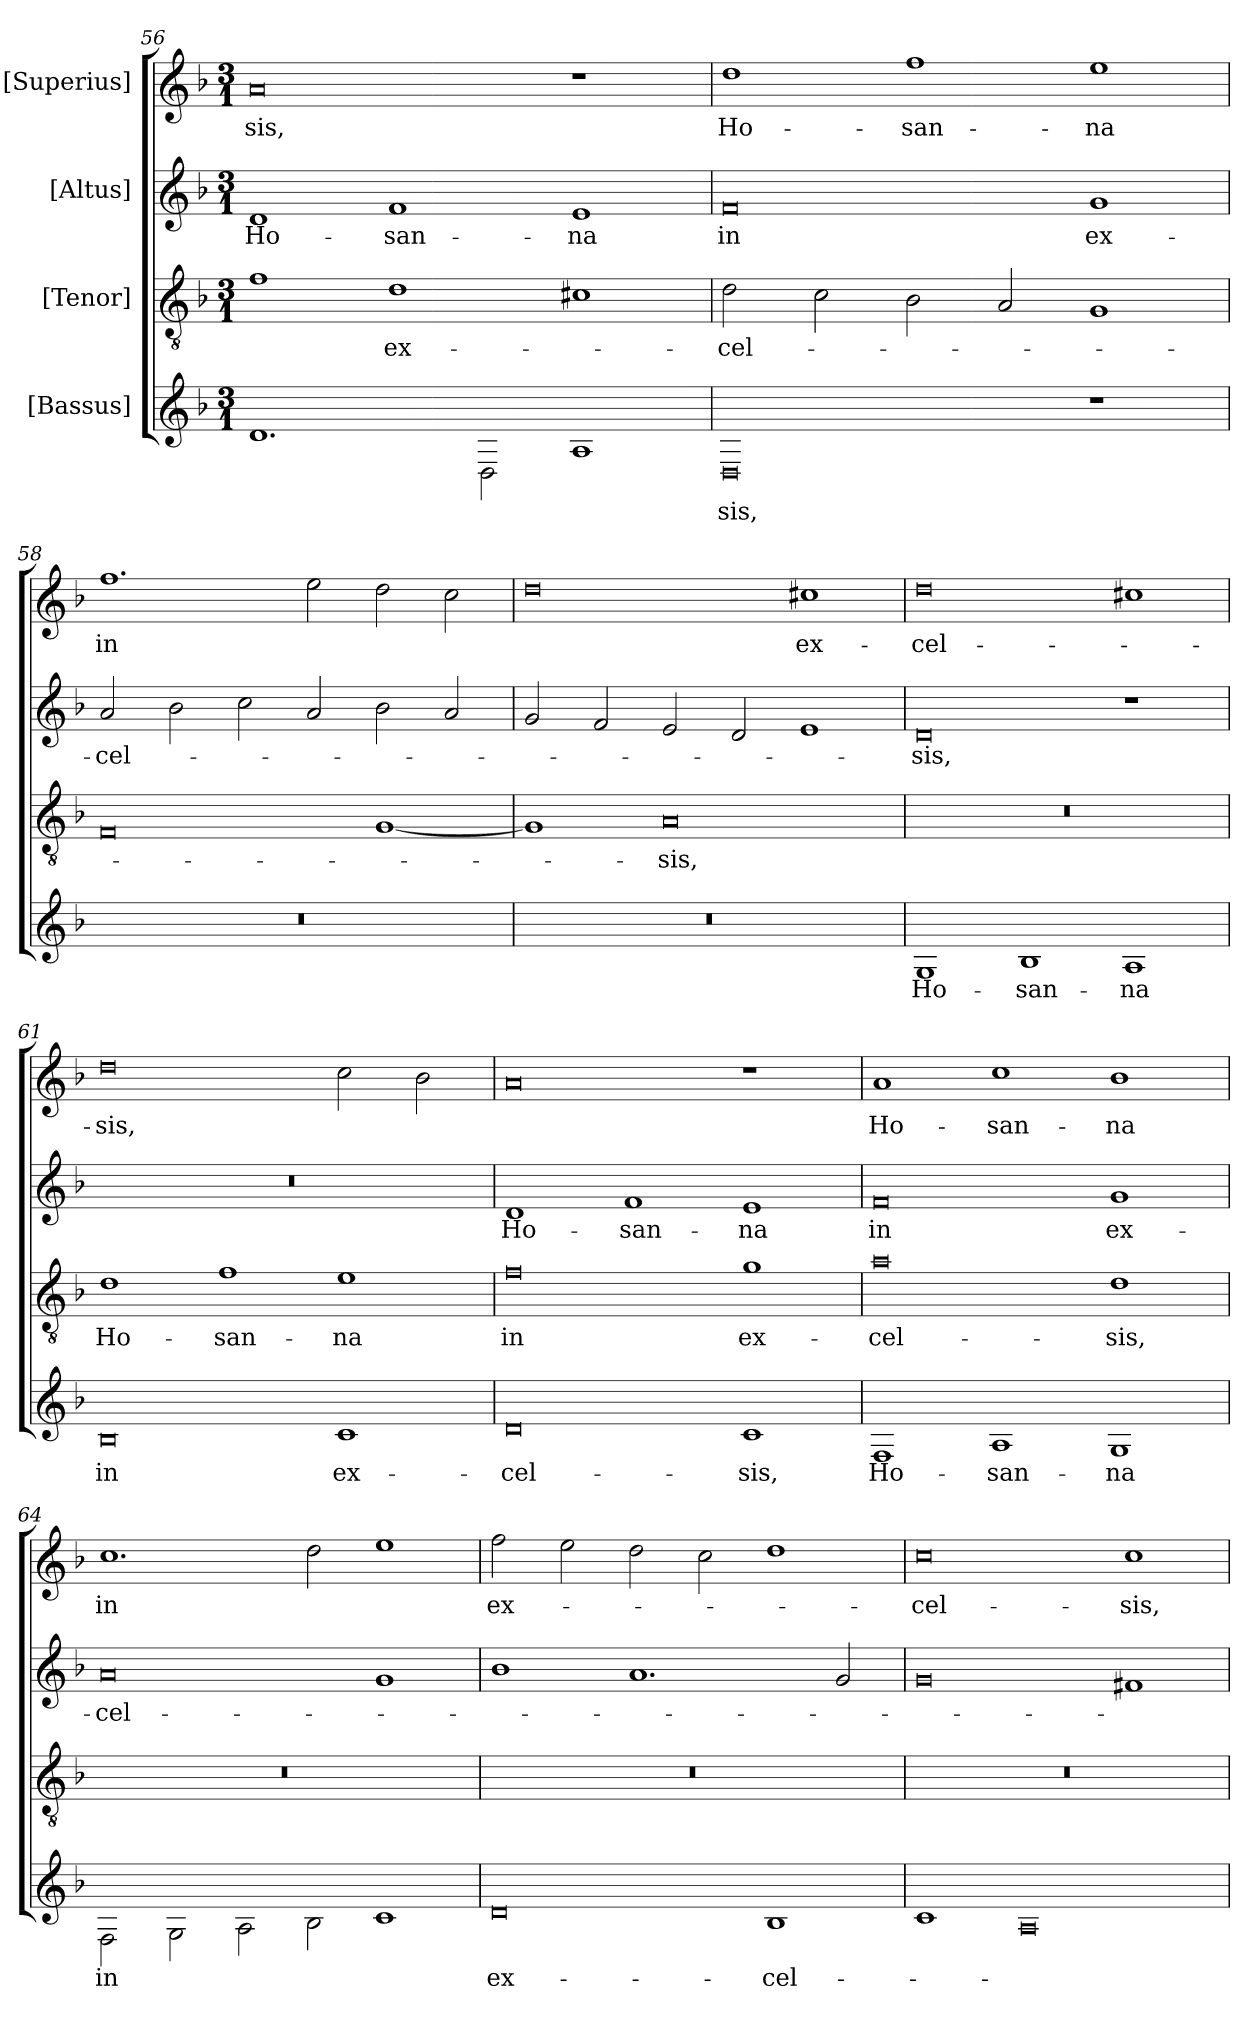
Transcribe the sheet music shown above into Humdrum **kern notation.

**kern	**text	**kern	**text	**kern	**text	**kern	**text
*part4	*part4	*part3	*part3	*part2	*part2	*part1	*part1
*staff4	*staff4	*staff3	*staff3	*staff2	*staff2	*staff1	*staff1
*I"[Bassus]	*	*I"[Tenor]	*	*I"[Altus]	*	*I"[Superius]	*
*clefG2	*	*clefGv2	*	*clefG2	*	*clefG2	*
*k[b-]	*	*k[b-]	*	*k[b-]	*	*k[b-]	*
*M3/1	*	*M3/1	*	*M3/1	*	*M3/1	*
=56	=56	=56	=56	=56	=56	=56	=56
1.d\	.	1f\	.	1d/	Ho-	0a/	-sis,
.	.	1d\	ex-	1f/	-san-	.	.
2D\	.	.	.	.	.	.	.
1A\	.	1c#X\	.	1e/	-na	1r	.
=57	=57	=57	=57	=57	=57	=57	=57
0D\	-sis,	2d\	-cel-	0f/	in	1dd\	Ho-
.	.	2c\	.	.	.	.	.
.	.	2B-\	.	.	.	1ff\	-san-
.	.	2A/	.	.	.	.	.
1r	.	1G/	.	1g/	ex-	1ee\	-na
=58	=58	=58	=58	=58	=58	=58	=58
0.r	.	0F/	.	2a/	-cel-	1.ff\	in
.	.	.	.	2b-\	.	.	.
.	.	.	.	2cc\	.	.	.
.	.	.	.	2a/	.	2ee\	.
.	.	[1G/	.	2b-\	.	2dd\	.
.	.	.	.	2a/	.	2cc\	.
=59	=59	=59	=59	=59	=59	=59	=59
0.r	.	1G/]	.	2g/	.	0dd\	.
.	.	.	.	2f/	.	.	.
.	.	0A/	-sis,	2e/	.	.	.
.	.	.	.	2d/	.	.	.
.	.	.	.	1e/	.	1cc#X\	ex-
=60	=60	=60	=60	=60	=60	=60	=60
1G\	Ho-	0.r	.	0d/	-sis,	0dd\	-cel-
1B-\	-san-	.	.	.	.	.	.
1A\	-na	.	.	1r	.	1cc#X\	.
=61	=61	=61	=61	=61	=61	=61	=61
0B-\	in	1d\	Ho-	0.r	.	0dd\	-sis,
.	.	1f\	-san-	.	.	.	.
1c\	ex-	1e\	-na	.	.	2cc\	.
.	.	.	.	.	.	2b-\	.
=62	=62	=62	=62	=62	=62	=62	=62
0d\	-cel-	0f\	in	1d/	Ho-	0a/	.
.	.	.	.	1f/	-san-	.	.
1c\	-sis,	1g\	ex-	1e/	-na	1r	.
=63	=63	=63	=63	=63	=63	=63	=63
1F\	Ho-	0a\	-cel-	0f/	in	1a/	Ho-
1A\	-san-	.	.	.	.	1cc\	-san-
1G\	-na	1d\	-sis,	1g/	ex-	1b-\	-na
=64	=64	=64	=64	=64	=64	=64	=64
2F\	in	0.r	.	0a/	-cel-	1.cc\	in
2G\	.	.	.	.	.	.	.
2A\	.	.	.	.	.	.	.
2B-\	.	.	.	.	.	2dd\	.
1c\	.	.	.	1g/	.	1ee\	.
=65	=65	=65	=65	=65	=65	=65	=65
0d\	ex-	0.r	.	1b-\	.	2ff\	ex-
.	.	.	.	.	.	2ee\	.
.	.	.	.	1.a/	.	2dd\	.
.	.	.	.	.	.	2cc\	.
1B-\	-cel-	.	.	.	.	1dd\	.
.	.	.	.	2g/	.	.	.
=66	=66	=66	=66	=66	=66	=66	=66
1c\	.	0.r	.	0g/	.	0cc\	-cel-
0A\	.	.	.	.	.	.	.
.	.	.	.	1f#X/	.	1cc\	-sis,
=	=	=	=	=	=	=	=
*-	*-	*-	*-	*-	*-	*-	*-
